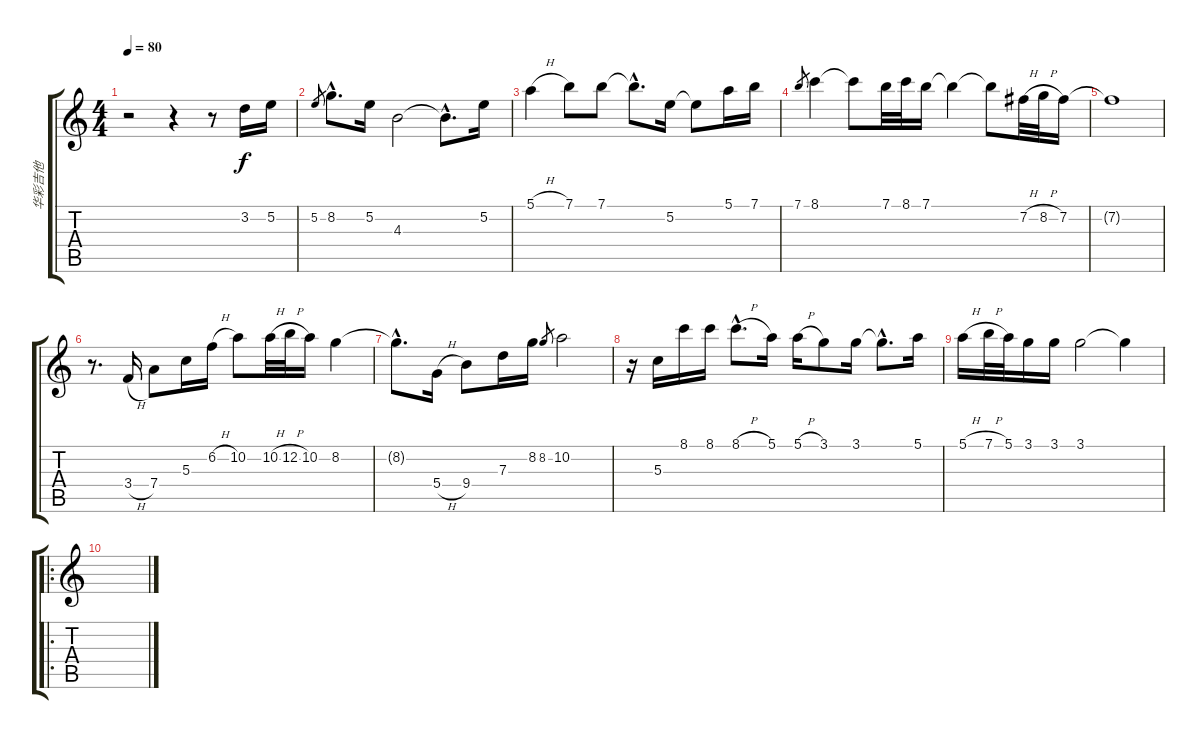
\track ("华彩吉他" "华彩吉他") {instrument acousticguitarsteel}
\staff {score tabs}
\tuning (E4 B3 G3 D3 A2 E2) {hide}
\ts (4 4)
\tempo 80
\clef g2
\ks c
r.2{dy f instrument acousticguitarsteel} r.4 r.8 3.2.16 5.2.16 |
5.2.8{gr} 8.2{hac}.8{d} 5.2.16 4.3.2 4.3{hac t}.8{d} 5.2.16 |
5.1{h}.4 7.1.8 7.1.8 7.1{hac t}.8{d} 5.2.16 5.2{t}.8 5.1.16 7.1.16 |
7.1.8{gr} 8.1.4 8.1{t}.8 7.1.32 8.1.32 7.1.16 7.1{t}.4 7.1{t}.8 7.2{h}.32 8.2{h}.32 7.2.16 |
7.2{t}.1 |
r.8{d} 3.4{h}.16 7.4.8 5.3.16 6.2{h}.16 10.2.8 10.2{h}.32 12.2{h}.32 10.2.16 8.2.4 |
8.2{hac t}.8{d} 5.4{h}.16 9.4.8 7.3.16 8.2.16 8.2.8{gr} 10.2.2 |
r.16 5.3.16 8.1.16 8.1.16 8.1{h hac}.8{d} 5.1.16 5.1{h}.16 3.1.8 3.1.16 3.1{hac t}.8{d} 5.1.16 |
5.1{h}.16 7.1{h}.32 5.1.32 3.1.16 3.1.16 3.1.2 3.1{t}.4 |
\ro
